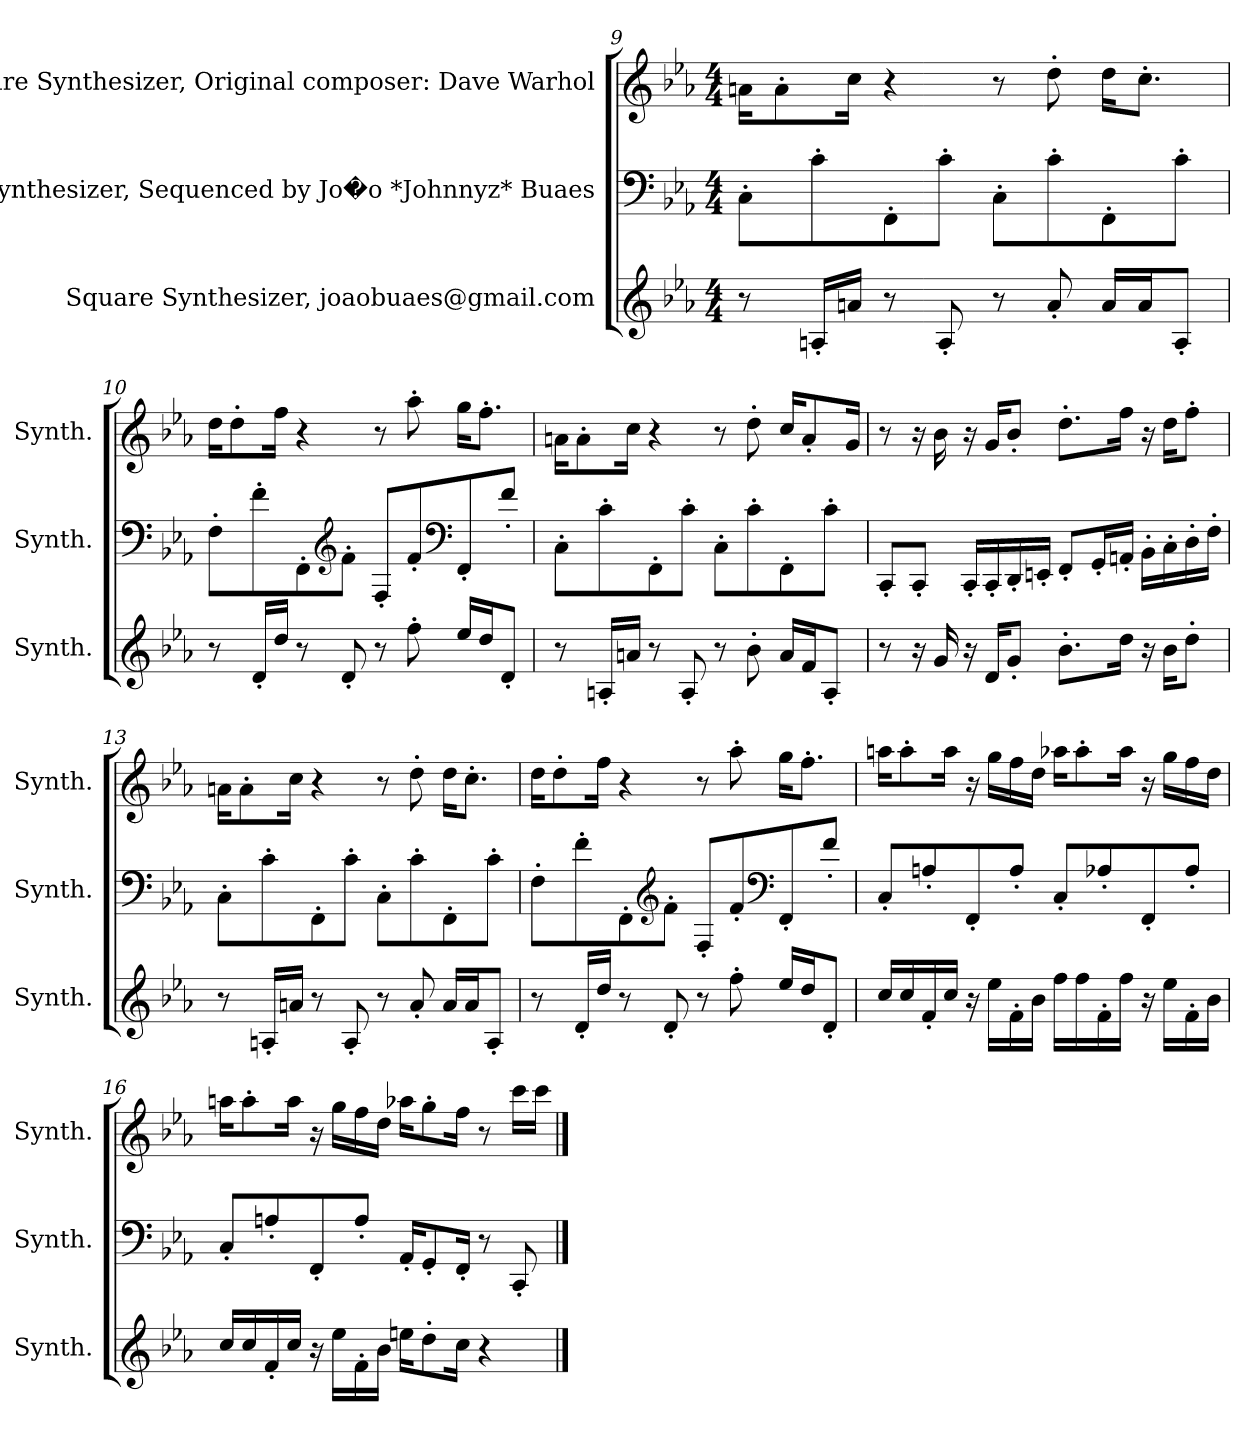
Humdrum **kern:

**kern	**kern	**kern
*part3	*part2	*part1
*staff3	*staff2	*staff1
*I"Square Synthesizer, joaobuaes@gmail.com	*I"Square Synthesizer, Sequenced by Jo�o *Johnnyz* Buaes	*I"Square Synthesizer, Original composer: Dave Warhol
*I'Synth.	*I'Synth.	*I'Synth.
*clefG2	*clefF4	*clefG2
*k[b-e-a-]	*k[b-e-a-]	*k[b-e-a-]
*M4/4	*M4/4	*M4/4
=9	=9	=9
8r	8C'\L	16an\KL
.	.	8a'\
16An'/LL	8c'\	.
16an/JJ	.	16cc\Jk
8r	8FF'\	4r
8A'/	8c'\J	.
8r	8C'\L	8r
8a'/	8c'\	8dd'\
16a/LL	8FF'\	16dd\KL
16a/J	.	8.cc'\J
8A'/J	8c'\J	.
!!LO:LB:g=z
=10	=10	=10
8r	8F'\L	16dd\KL
.	.	8dd'\
16d'/LL	8f'\	.
16dd/JJ	.	16ff\Jk
8r	8FF'\	4r
*	*clefG2	*
8d'/	8f'\J	.
8r	8F'/L	8r
8ff'\	8f'/	8aa-'\
*	*clefF4	*
16ee-/LL	8FF'/	16gg\KL
16dd/J	.	8.ff'\J
8d'/J	8f'/J	.
=11	=11	=11
8r	8C'\L	16an\KL
.	.	8a'\
16An'/LL	8c'\	.
16an/JJ	.	16cc\Jk
8r	8FF'\	4r
8A'/	8c'\J	.
8r	8C'\L	8r
8b-'\	8c'\	8dd'\
16a/LL	8FF'\	16cc/KL
16f/J	.	8a'/
8A'/J	8c'\J	.
.	.	16g/Jk
!!LO:LB:g=z
=12	=12	=12
8r	8CC'/L	8r
16r	8CC'/J	16r
16g/	.	16b-\
16r	16CC'/LL	16r
16d/KL	16CC'/	16g/KL
8g'/J	16DD'/	8b-'/J
.	16EEn'/JJ	.
8.b-'\L	8FF'/L	8.dd'\L
.	16GG'/L	.
16dd\Jk	16AAn'/JJ	16ff\Jk
16r	16BB-'\LL	16r
16b-\KL	16C'\	16dd\KL
8dd'\J	16D'\	8ff'\J
.	16F'\JJ	.
=13	=13	=13
8r	8C'\L	16an\KL
.	.	8a'\
16An'/LL	8c'\	.
16an/JJ	.	16cc\Jk
8r	8FF'\	4r
8A'/	8c'\J	.
8r	8C'\L	8r
8a'/	8c'\	8dd'\
16a/LL	8FF'\	16dd\KL
16a/J	.	8.cc'\J
8A'/J	8c'\J	.
!!LO:LB:g=z
=14	=14	=14
8r	8F'\L	16dd\KL
.	.	8dd'\
16d'/LL	8f'\	.
16dd/JJ	.	16ff\Jk
8r	8FF'\	4r
*	*clefG2	*
8d'/	8f'\J	.
8r	8F'/L	8r
8ff'\	8f'/	8aa-'\
*	*clefF4	*
16ee-/LL	8FF'/	16gg\KL
16dd/J	.	8.ff'\J
8d'/J	8f'/J	.
=15	=15	=15
16cc/LL	8C'/L	16aan\KL
16cc/	.	8aa'\
16f'/	8An'/	.
16cc/JJ	.	16aa\Jk
16r	8FF'/	16r
16ee-\LL	.	16gg\LL
16f'\	8A'/J	16ff\
16b-\JJ	.	16dd\JJ
16ff\LL	8C'/L	16aa-X\KL
16ff\	.	8aa-'\
16f'\	8A-X'/	.
16ff\JJ	.	16aa-\Jk
16r	8FF'/	16r
16ee-\LL	.	16gg\LL
16f'\	8A-'/J	16ff\
16b-\JJ	.	16dd\JJ
!!LO:PB:g=z
=16	=16	=16
16cc/LL	8C'/L	16aan\KL
16cc/	.	8aa'\
16f'/	8An'/	.
16cc/JJ	.	16aa\Jk
16r	8FF'/	16r
16ee-\LL	.	16gg\LL
16f'\	8A'/J	16ff\
16b-\JJ	.	16dd\JJ
16een\KL	16AA-'/KL	16aa-X\KL
8dd'\	8GG'/	8gg'\
16cc\Jk	16FF'/Jk	16ff\Jk
4r	8r	8r
.	8CC'/	16ccc\LL
.	.	16ccc\JJ
==	==	==
*-	*-	*-
